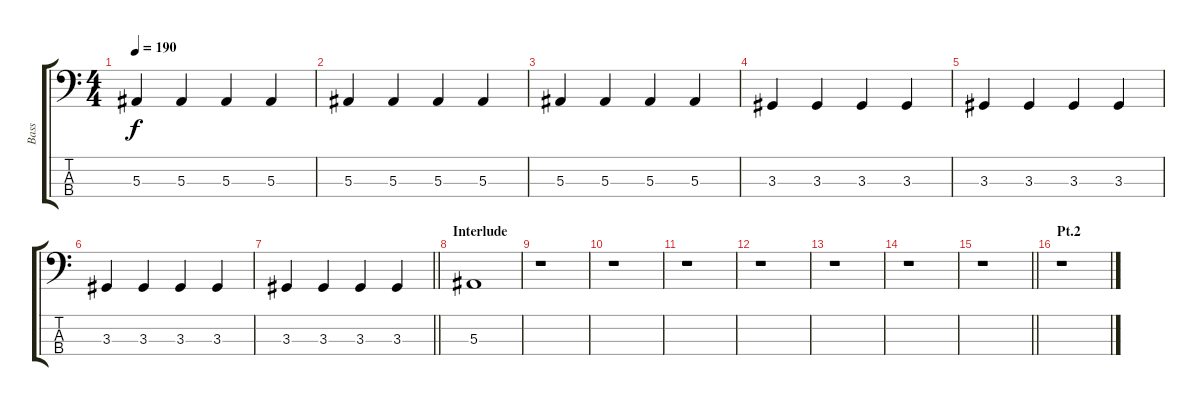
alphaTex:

\track ("Bass" "Bass") {instrument electricbassfinger}
\staff {score tabs}
\tuning (Eb2 Bb1 F1 Bb0) {hide}
\ts (4 4)
\tempo 190
\clef f4
\ks c
5.3.4{dy f} 5.3.4 5.3.4 5.3.4 |
5.3.4 5.3.4 5.3.4 5.3.4 |
5.3.4 5.3.4 5.3.4 5.3.4 |
3.3.4 3.3.4 3.3.4 3.3.4 |
3.3.4 3.3.4 3.3.4 3.3.4 |
3.3.4 3.3.4 3.3.4 3.3.4 |
\barLineRight lightlight
3.3.4 3.3.4 3.3.4 3.3.4 |
\section ("" "Interlude")
5.3.1 |
r.1 |
r.1 |
r.1 |
r.1 |
r.1 |
r.1 |
\barLineRight lightlight
r.1 |
\section ("" "Pt.2")
r.1
